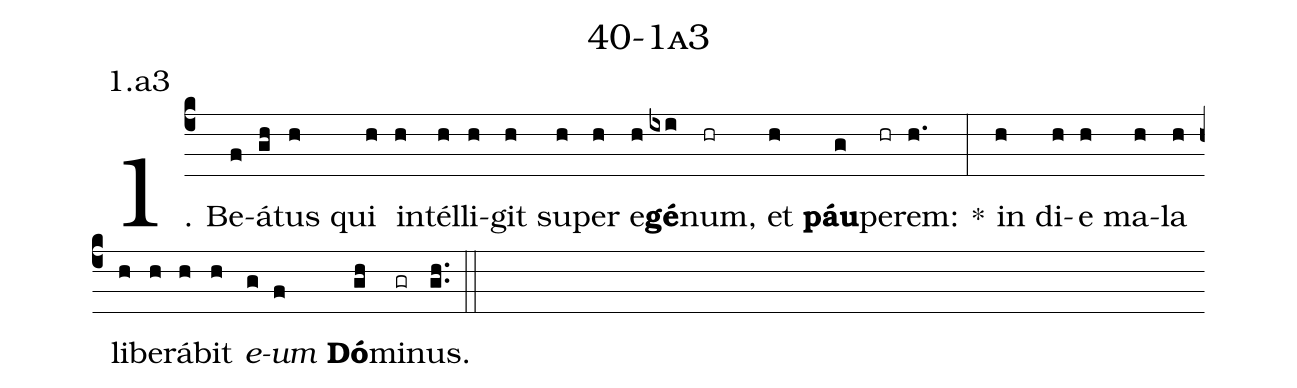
name: 40-1a3;
annotation: 1.a3;
%%
(c4)1. Be(f)á(gh)tus(h) qui(h) in(h)tél(h)li(h)git(h) su(h)per(h) e(h)<b>gé</b>(ixi)num,(hr) et(h) <b>páu</b>(g)pe(hr)rem:(h.) *(:) in(h) di(h)e(h) ma(h)la(h) li(h)be(h)rá(h)bit(h) <i>e</i>(g)<i>um</i>(f) <b>Dó</b>(gh)mi(gr)nus.(gh..) (::)
